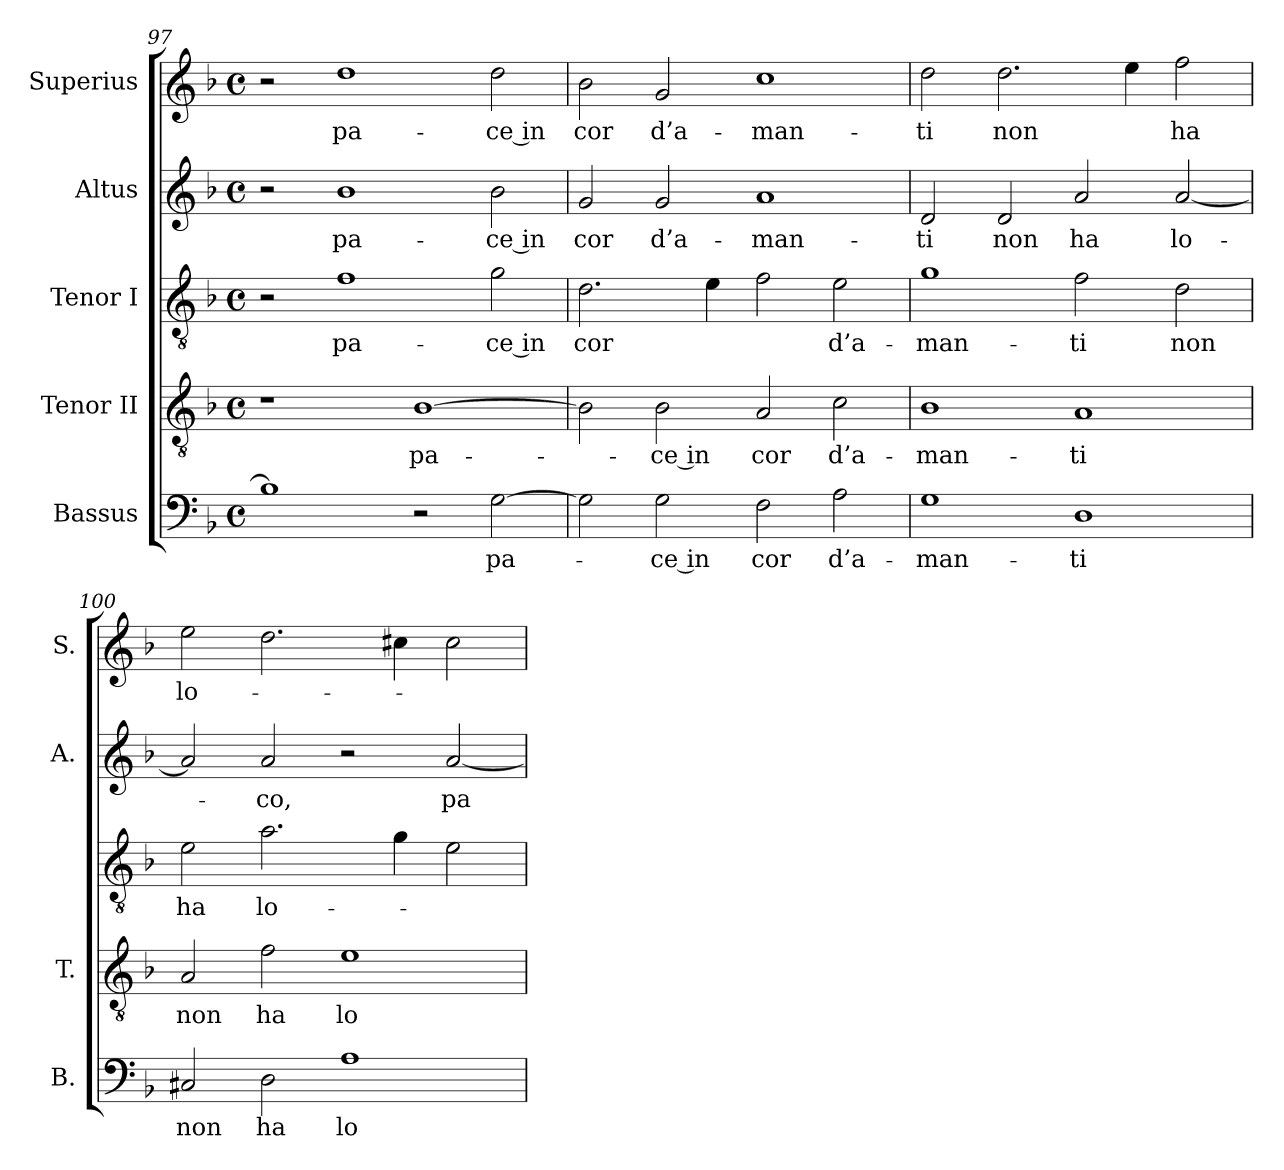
**kern	**text	**kern	**text	**kern	**text	**kern	**text	**kern	**text
*part5	*part5	*part4	*part4	*part3	*part3	*part2	*part2	*part1	*part1
*staff5	*staff5	*staff4	*staff4	*staff3	*staff3	*staff2	*staff2	*staff1	*staff1
*I"Bassus	*	*I"Tenor II	*	*I"Tenor I	*	*I"Altus	*	*I"Superius	*
*I'B.	*	*I'T.	*	*	*	*I'A.	*	*I'S.	*
*clefF4	*	*clefGv2	*	*clefGv2	*	*clefG2	*	*clefG2	*
*	*	*ITrd7c12	*	*	*	*	*	*	*
*k[b-]	*	*k[b-]	*	*k[b-]	*	*k[b-]	*	*k[b-]	*
*F:	*	*F:	*	*F:	*	*F:	*	*F:	*
*M4/4	*	*M4/4	*	*M4/4	*	*M4/4	*	*M4/4	*
*met(c)	*	*met(c)	*	*met(c)	*	*met(c)	*	*met(c)	*
=97	=97	=97	=97	=97	=97	=97	=97	=97	=97
1B-i]	.	1r	.	2r	.	2r	.	2r	.
!	!	!	!	!	!LO:LY:b:color=#000000	!	!	!	!
!	!	!	!	!	!	!	!LO:LY:b:color=#000000	!	!
!	!	!	!	!	!	!	!	!	!LO:LY:b:color=#000000
.	.	.	.	1fi	pa-	1b-i	pa-	1ddi	pa-
!	!	!	!LO:LY:b:color=#000000	!	!	!	!	!	!
2r	.	[>1BB-i	pa-	.	.	.	.	.	.
!	!LO:LY:b:color=#000000	!	!	!	!	!	!	!	!
!	!	!	!	!	!LO:LY:b:color=#000000	!	!	!	!
!	!	!	!	!	!	!	!LO:LY:b:color=#000000	!	!
!	!	!	!	!	!	!	!	!	!LO:LY:b:color=#000000
[>2Gi\	pa-	.	.	2gi\	-ce in	2b-i\	-ce in	2ddi\	-ce in
=98	=98	=98	=98	=98	=98	=98	=98	=98	=98
!	!	!	!	!	!LO:LY:b:color=#000000	!	!	!	!
!	!	!	!	!	!	!	!LO:LY:b:color=#000000	!	!
!	!	!	!	!	!	!	!	!	!LO:LY:b:color=#000000
2Gi\]	.	2BB-i\]	.	2.di\	cor	2gi/	cor	2b-i\	cor
!	!LO:LY:b:color=#000000	!	!	!	!	!	!	!	!
!	!	!	!LO:LY:b:color=#000000	!	!	!	!	!	!
!	!	!	!	!	!	!	!LO:LY:b:color=#000000	!	!
!	!	!	!	!	!	!	!	!	!LO:LY:b:color=#000000
2Gi\	-ce in	2BB-i\	-ce in	.	.	2gi/	d’a-	2gi/	d’a-
.	.	.	.	4ei\	.	.	.	.	.
!	!LO:LY:b:color=#000000	!	!	!	!	!	!	!	!
!	!	!	!LO:LY:b:color=#000000	!	!	!	!	!	!
!	!	!	!	!	!	!	!LO:LY:b:color=#000000	!	!
!	!	!	!	!	!	!	!	!	!LO:LY:b:color=#000000
2Fi\	cor	2AAi/	cor	2fi\	.	1ai	-man-	1cci	-man-
!	!LO:LY:b:color=#000000	!	!	!	!	!	!	!	!
!	!	!	!LO:LY:b:color=#000000	!	!	!	!	!	!
!	!	!	!	!	!LO:LY:b:color=#000000	!	!	!	!
2Ai\	d’a-	2Ci\	d’a-	2ei\	d’a-	.	.	.	.
!!LO:LB:g=z
=99	=99	=99	=99	=99	=99	=99	=99	=99	=99
!	!LO:LY:b:color=#000000	!	!	!	!	!	!	!	!
!	!	!	!LO:LY:b:color=#000000	!	!	!	!	!	!
!	!	!	!	!	!LO:LY:b:color=#000000	!	!	!	!
!	!	!	!	!	!	!	!LO:LY:b:color=#000000	!	!
!	!	!	!	!	!	!	!	!	!LO:LY:b:color=#000000
1Gi	-man-	1BB-i	-man-	1gi	-man-	2di/	-ti	2ddi\	-ti
!	!	!	!	!	!	!	!LO:LY:b:color=#000000	!	!
!	!	!	!	!	!	!	!	!	!LO:LY:b:color=#000000
.	.	.	.	.	.	2di/	non	2.ddi\	non
!	!LO:LY:b:color=#000000	!	!	!	!	!	!	!	!
!	!	!	!LO:LY:b:color=#000000	!	!	!	!	!	!
!	!	!	!	!	!LO:LY:b:color=#000000	!	!	!	!
!	!	!	!	!	!	!	!LO:LY:b:color=#000000	!	!
1Di	-ti	1AAi	-ti	2fi\	-ti	2ai/	ha	.	.
.	.	.	.	.	.	.	.	4eei\	.
!	!	!	!	!	!LO:LY:b:color=#000000	!	!	!	!
!	!	!	!	!	!	!	!LO:LY:b:color=#000000	!	!
!	!	!	!	!	!	!	!	!	!LO:LY:b:color=#000000
.	.	.	.	2di\	non	[<2ai/	lo-	2ffi\	ha
=100	=100	=100	=100	=100	=100	=100	=100	=100	=100
!	!LO:LY:b:color=#000000	!	!	!	!	!	!	!	!
!	!	!	!LO:LY:b:color=#000000	!	!	!	!	!	!
!	!	!	!	!	!LO:LY:b:color=#000000	!	!	!	!
!	!	!	!	!	!	!	!	!	!LO:LY:b:color=#000000
2C#Xi/	non	2AAi/	non	2ei\	ha	2ai/]	.	2eei\	lo-
!	!LO:LY:b:color=#000000	!	!	!	!	!	!	!	!
!	!	!	!LO:LY:b:color=#000000	!	!	!	!	!	!
!	!	!	!	!	!LO:LY:b:color=#000000	!	!	!	!
!	!	!	!	!	!	!	!LO:LY:b:color=#000000	!	!
2Di\	ha	2Fi\	ha	2.ai\	lo-	2ai/	-co,	2.ddi\	.
!	!LO:LY:b:color=#000000	!	!	!	!	!	!	!	!
!	!	!	!LO:LY:b:color=#000000	!	!	!	!	!	!
1Ai	lo-	1Ei	lo-	.	.	2r	.	.	.
.	.	.	.	4gi\	.	.	.	4cc#Xi\	.
!	!	!	!	!	!	!	!LO:LY:b:color=#000000	!	!
.	.	.	.	2ei\	.	[<2ai/	pa-	2cc#i\	.
=	=	=	=	=	=	=	=	=	=
*-	*-	*-	*-	*-	*-	*-	*-	*-	*-
